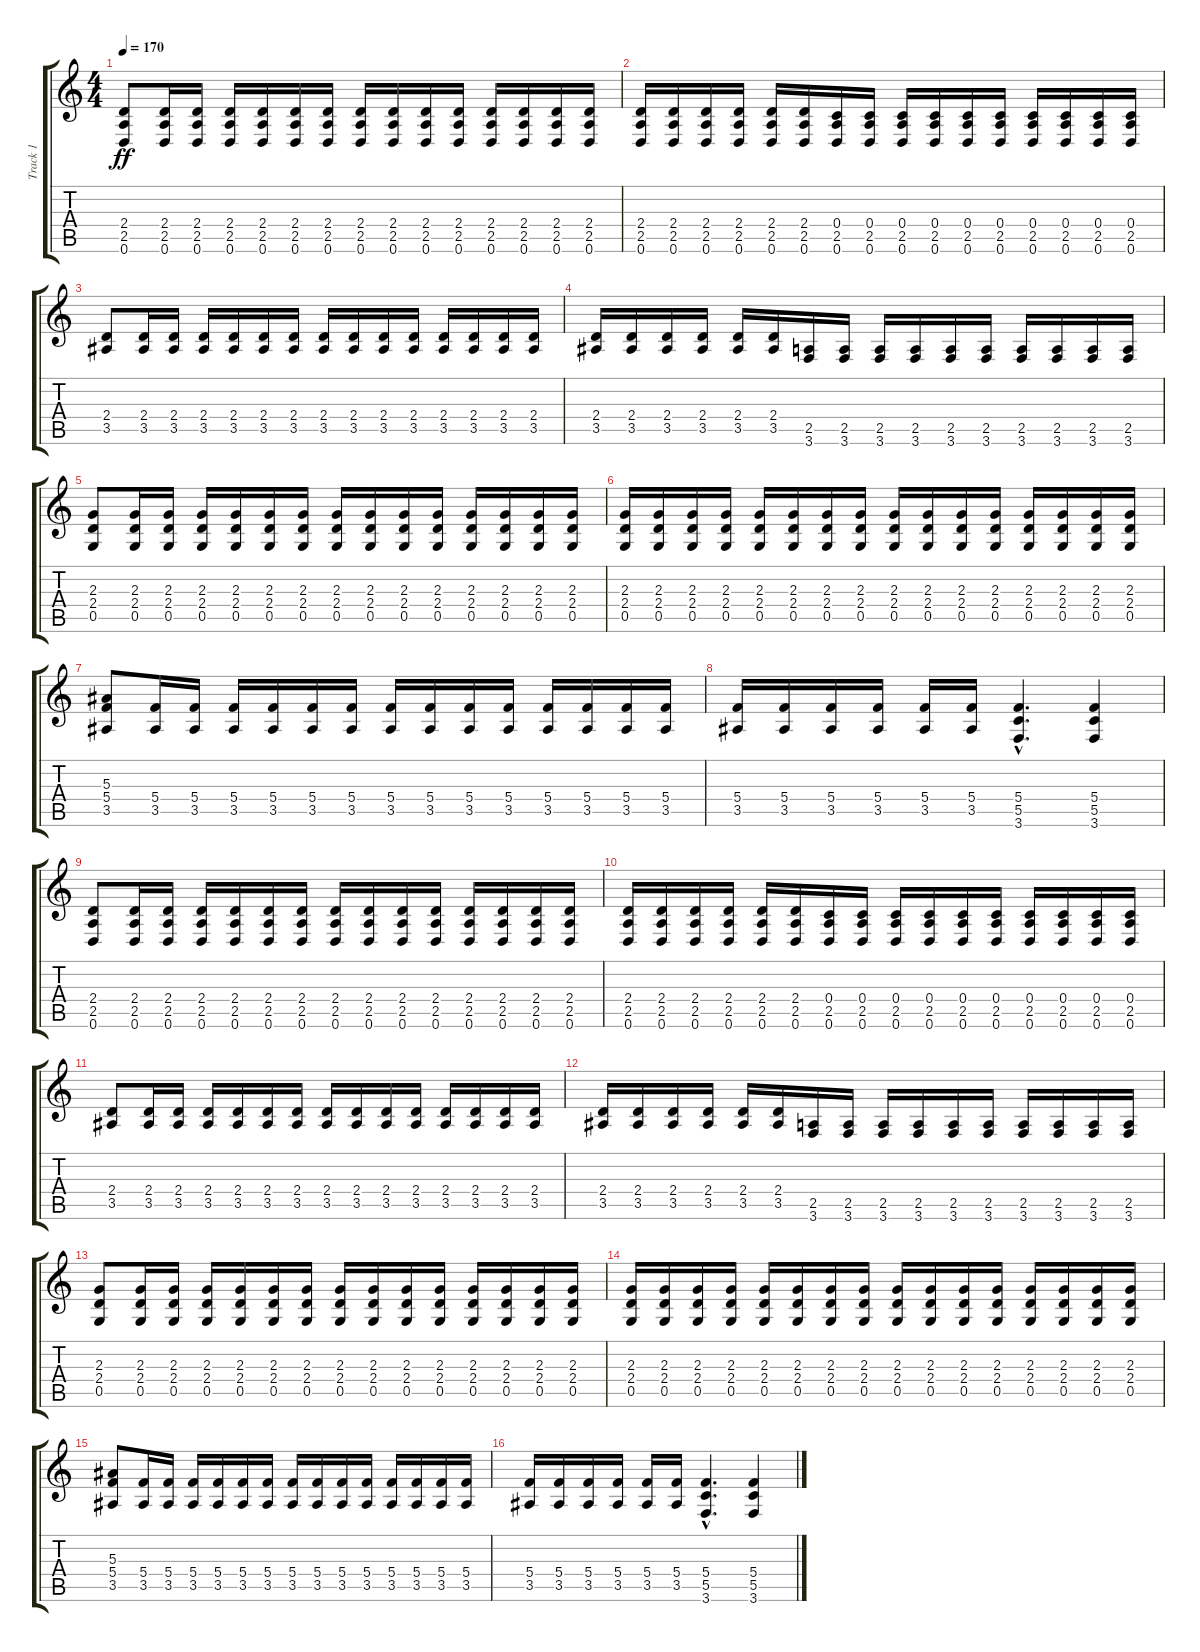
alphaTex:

\track ("Track 1" "Track 1") {instrument distortionguitar}
\staff {score tabs}
\tuning (D4 A3 F3 C3 G2 D2) {hide}
\ts (4 4)
\tempo 170
\clef g2
\ks c
(2.4 2.5 0.6).8{dy ff instrument distortionguitar} (2.4 2.5 0.6).16 (2.4 2.5 0.6).16 (2.4 2.5 0.6).16 (2.4 2.5 0.6).16 (2.4 2.5 0.6).16 (2.4 2.5 0.6).16 (2.4 2.5 0.6).16 (2.4 2.5 0.6).16 (2.4 2.5 0.6).16 (2.4 2.5 0.6).16 (2.4 2.5 0.6).16 (2.4 2.5 0.6).16 (2.4 2.5 0.6).16 (2.4 2.5 0.6).16 |
(2.4 2.5 0.6).16 (2.4 2.5 0.6).16 (2.4 2.5 0.6).16 (2.4 2.5 0.6).16 (2.4 2.5 0.6).16 (2.4 2.5 0.6).16 (0.4 2.5 0.6).16 (0.4 2.5 0.6).16 (0.4 2.5 0.6).16 (0.4 2.5 0.6).16 (0.4 2.5 0.6).16 (0.4 2.5 0.6).16 (0.4 2.5 0.6).16 (0.4 2.5 0.6).16 (0.4 2.5 0.6).16 (0.4 2.5 0.6).16 |
(2.4 3.5).8 (2.4 3.5).16 (2.4 3.5).16 (2.4 3.5).16 (2.4 3.5).16 (2.4 3.5).16 (2.4 3.5).16 (2.4 3.5).16 (2.4 3.5).16 (2.4 3.5).16 (2.4 3.5).16 (2.4 3.5).16 (2.4 3.5).16 (2.4 3.5).16 (2.4 3.5).16 |
(2.4 3.5).16 (2.4 3.5).16 (2.4 3.5).16 (2.4 3.5).16 (2.4 3.5).16 (2.4 3.5).16 (2.5 3.6).16 (2.5 3.6).16 (2.5 3.6).16 (2.5 3.6).16 (2.5 3.6).16 (2.5 3.6).16 (2.5 3.6).16 (2.5 3.6).16 (2.5 3.6).16 (2.5 3.6).16 |
(2.3 2.4 0.5).8 (2.3 2.4 0.5).16 (2.3 2.4 0.5).16 (2.3 2.4 0.5).16 (2.3 2.4 0.5).16 (2.3 2.4 0.5).16 (2.3 2.4 0.5).16 (2.3 2.4 0.5).16 (2.3 2.4 0.5).16 (2.3 2.4 0.5).16 (2.3 2.4 0.5).16 (2.3 2.4 0.5).16 (2.3 2.4 0.5).16 (2.3 2.4 0.5).16 (2.3 2.4 0.5).16 |
(2.3 2.4 0.5).16 (2.3 2.4 0.5).16 (2.3 2.4 0.5).16 (2.3 2.4 0.5).16 (2.3 2.4 0.5).16 (2.3 2.4 0.5).16 (2.3 2.4 0.5).16 (2.3 2.4 0.5).16 (2.3 2.4 0.5).16 (2.3 2.4 0.5).16 (2.3 2.4 0.5).16 (2.3 2.4 0.5).16 (2.3 2.4 0.5).16 (2.3 2.4 0.5).16 (2.3 2.4 0.5).16 (2.3 2.4 0.5).16 |
(5.3 5.4 3.5).8 (5.4 3.5).16 (5.4 3.5).16 (5.4 3.5).16 (5.4 3.5).16 (5.4 3.5).16 (5.4 3.5).16 (5.4 3.5).16 (5.4 3.5).16 (5.4 3.5).16 (5.4 3.5).16 (5.4 3.5).16 (5.4 3.5).16 (5.4 3.5).16 (5.4 3.5).16 |
(5.4 3.5).16 (5.4 3.5).16 (5.4 3.5).16 (5.4 3.5).16 (5.4 3.5).16 (5.4 3.5).16 (5.4{hac} 5.5{hac} 3.6{hac}).4{d} (5.4 5.5 3.6).4 |
(2.4 2.5 0.6).8 (2.4 2.5 0.6).16 (2.4 2.5 0.6).16 (2.4 2.5 0.6).16 (2.4 2.5 0.6).16 (2.4 2.5 0.6).16 (2.4 2.5 0.6).16 (2.4 2.5 0.6).16 (2.4 2.5 0.6).16 (2.4 2.5 0.6).16 (2.4 2.5 0.6).16 (2.4 2.5 0.6).16 (2.4 2.5 0.6).16 (2.4 2.5 0.6).16 (2.4 2.5 0.6).16 |
(2.4 2.5 0.6).16 (2.4 2.5 0.6).16 (2.4 2.5 0.6).16 (2.4 2.5 0.6).16 (2.4 2.5 0.6).16 (2.4 2.5 0.6).16 (0.4 2.5 0.6).16 (0.4 2.5 0.6).16 (0.4 2.5 0.6).16 (0.4 2.5 0.6).16 (0.4 2.5 0.6).16 (0.4 2.5 0.6).16 (0.4 2.5 0.6).16 (0.4 2.5 0.6).16 (0.4 2.5 0.6).16 (0.4 2.5 0.6).16 |
(2.4 3.5).8 (2.4 3.5).16 (2.4 3.5).16 (2.4 3.5).16 (2.4 3.5).16 (2.4 3.5).16 (2.4 3.5).16 (2.4 3.5).16 (2.4 3.5).16 (2.4 3.5).16 (2.4 3.5).16 (2.4 3.5).16 (2.4 3.5).16 (2.4 3.5).16 (2.4 3.5).16 |
(2.4 3.5).16 (2.4 3.5).16 (2.4 3.5).16 (2.4 3.5).16 (2.4 3.5).16 (2.4 3.5).16 (2.5 3.6).16 (2.5 3.6).16 (2.5 3.6).16 (2.5 3.6).16 (2.5 3.6).16 (2.5 3.6).16 (2.5 3.6).16 (2.5 3.6).16 (2.5 3.6).16 (2.5 3.6).16 |
(2.3 2.4 0.5).8 (2.3 2.4 0.5).16 (2.3 2.4 0.5).16 (2.3 2.4 0.5).16 (2.3 2.4 0.5).16 (2.3 2.4 0.5).16 (2.3 2.4 0.5).16 (2.3 2.4 0.5).16 (2.3 2.4 0.5).16 (2.3 2.4 0.5).16 (2.3 2.4 0.5).16 (2.3 2.4 0.5).16 (2.3 2.4 0.5).16 (2.3 2.4 0.5).16 (2.3 2.4 0.5).16 |
(2.3 2.4 0.5).16 (2.3 2.4 0.5).16 (2.3 2.4 0.5).16 (2.3 2.4 0.5).16 (2.3 2.4 0.5).16 (2.3 2.4 0.5).16 (2.3 2.4 0.5).16 (2.3 2.4 0.5).16 (2.3 2.4 0.5).16 (2.3 2.4 0.5).16 (2.3 2.4 0.5).16 (2.3 2.4 0.5).16 (2.3 2.4 0.5).16 (2.3 2.4 0.5).16 (2.3 2.4 0.5).16 (2.3 2.4 0.5).16 |
(5.3 5.4 3.5).8 (5.4 3.5).16 (5.4 3.5).16 (5.4 3.5).16 (5.4 3.5).16 (5.4 3.5).16 (5.4 3.5).16 (5.4 3.5).16 (5.4 3.5).16 (5.4 3.5).16 (5.4 3.5).16 (5.4 3.5).16 (5.4 3.5).16 (5.4 3.5).16 (5.4 3.5).16 |
(5.4 3.5).16 (5.4 3.5).16 (5.4 3.5).16 (5.4 3.5).16 (5.4 3.5).16 (5.4 3.5).16 (5.4{hac} 5.5{hac} 3.6{hac}).4{d} (5.4 5.5 3.6).4
